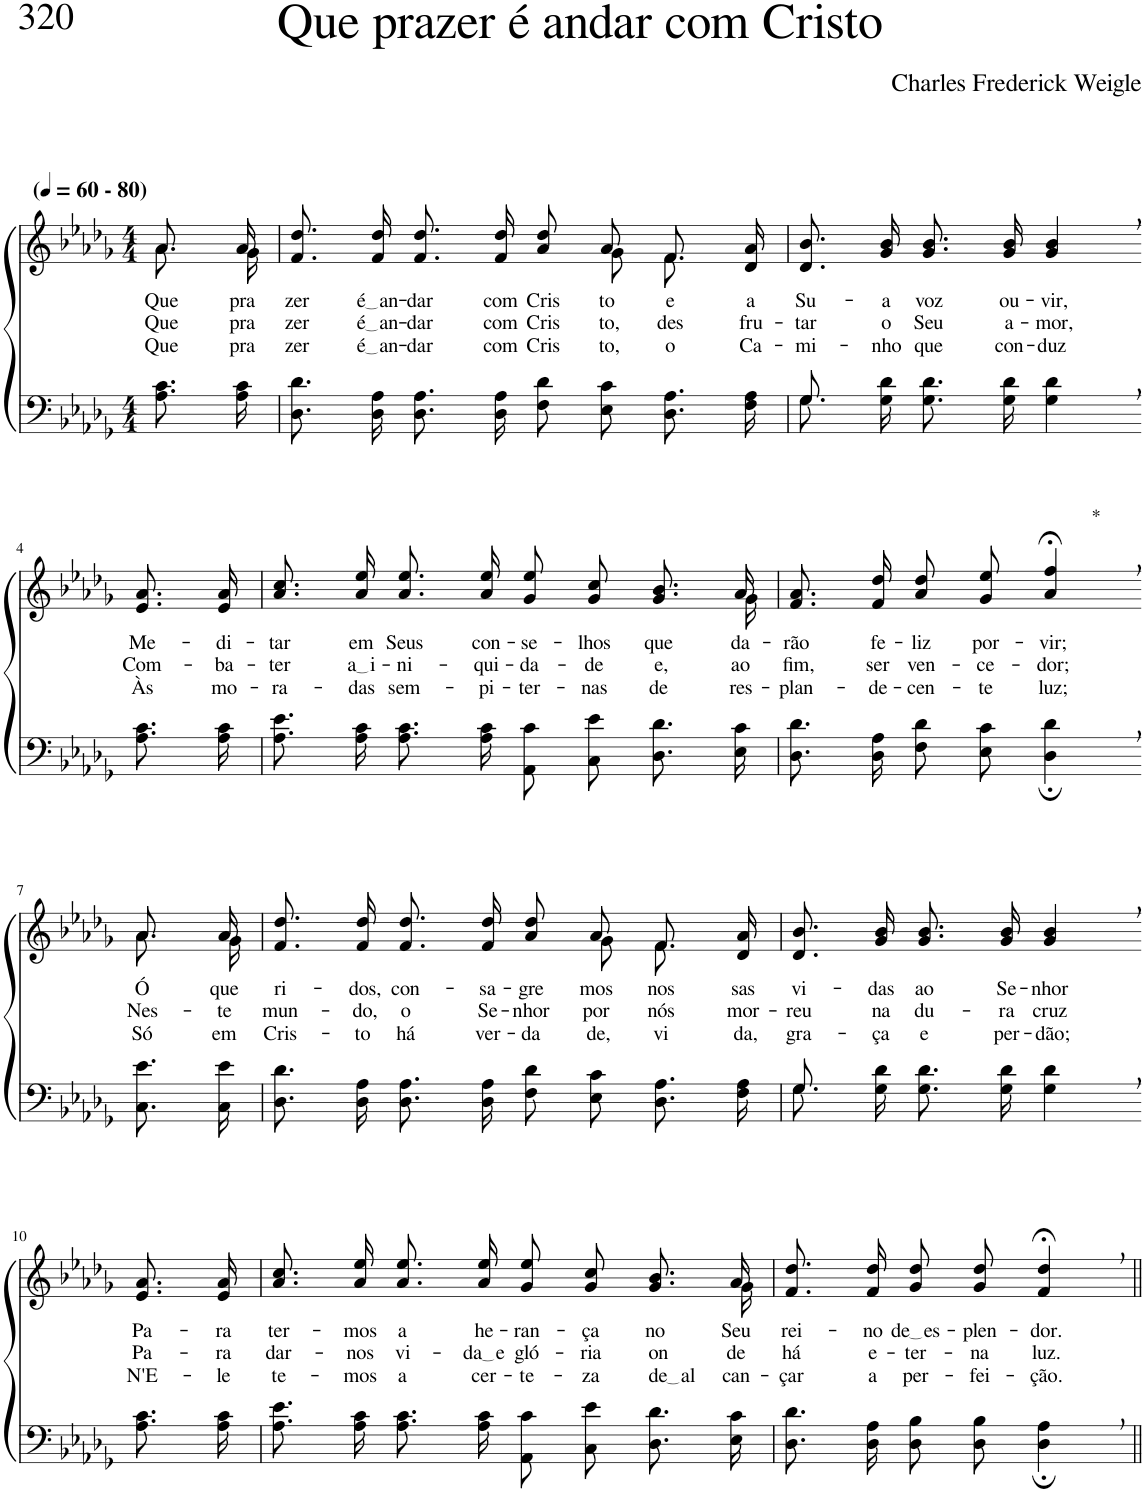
**kern	**kern	**text	**text	**text
*part2	*part1	*part1	*part1	*part1
*staff2	*staff1	*staff1	*staff1	*staff1
*I"Parte III e IV	*I"Parte I e II	*	*	*
*clefF4	*clefG2	*	*	*
*Trd2c3	*Trd2c3	*	*	*
*k[b-e-a-d-g-]	*k[b-e-a-d-g-]	*	*	*
*M4/4	*M4/4	*	*	*
*MM60	*MM60	*	*	*
=1	=1	=1	=1	=1
*	*^	*	*	*
!	!LO:TX:a:B:t=(	!	!	!	!
!	!LO:TX:a:B:t=- 80)	!	!	!	!
!	!	!	!LO:LY:b	!LO:LY:b	!LO:LY:b
8.A-\ 8.c\L	8.a-/L	8.a-\L	Que	Que	Que
!	!	!	!LO:LY:b	!LO:LY:b	!LO:LY:b
16A-\ 16c\Jk	16a-/Jk	16g-\Jk	pra-	pra-	pra-
=2	=2	=2	=2	=2	=2
!	!	!	!LO:LY:b	!LO:LY:b	!LO:LY:b
8.D-\ 8.d-\L	8.f/ 8.dd-/L	8ryy	-zer	-zer	-zer
!	!	!	!LO:LY:b	!LO:LY:b	!LO:LY:b
*	*v	*v	*	*	*
16D-\ 16A-\Jk	16f/ 16dd-/Jk	é an	é an	é an
!	!	!LO:LY:b	!LO:LY:b	!LO:LY:b
8.D-\ 8.A-\L	8.f/ 8.dd-/L	-dar	-dar	-dar
!	!	!LO:LY:b	!LO:LY:b	!LO:LY:b
16D-\ 16A-\Jk	16f/ 16dd-/Jk	com	com	com
!	!	!LO:LY:b	!LO:LY:b	!LO:LY:b
8F\ 8d-\L	8a-/ 8dd-/L	Cris-	Cris-	Cris-
*	*^	*	*	*
!	!	!	!LO:LY:b	!LO:LY:b	!LO:LY:b
8E-\ 8c\J	8a-/J	8g-\	-to	-to,	-to,
!	!	!	!LO:LY:b	!LO:LY:b	!LO:LY:b
8.D-\ 8.A-\L	8.f/L	8.f\J	e	des-	o
!	!	!	!LO:LY:b	!LO:LY:b	!LO:LY:b
16F\ 16A-\Jk	16d-/ 16a-/Jk	16ryy	a	-fru-	Ca-
=3	=3	=3	=3	=3	=3
*^	*	*	*	*	*
!	!	!	!	!LO:LY:b	!LO:LY:b	!LO:LY:b
*	*	*v	*v	*	*	*
8.G-\L	8.G-/	8.d-/ 8.b-/L	Su-	-tar	-mi-
!	!	!	!LO:LY:b	!LO:LY:b	!LO:LY:b
16G-\ 16d-\Jk	2ryy	16g-/ 16b-/Jk	-a	o	-nho
!	!	!	!LO:LY:b	!LO:LY:b	!LO:LY:b
8.G-\ 8.d-\L	.	8.g-/ 8.b-/L	voz	Seu	que
!	!	!	!LO:LY:b	!LO:LY:b	!LO:LY:b
16G-\ 16d-\Jk	.	16g-/ 16b-/Jk	ou-	a-	con-
!	!	!	!LO:LY:b	!LO:LY:b	!LO:LY:b
4G-\, 4d-\,	.	4g-/, 4b-/,	-vir,	-mor,	-duz
.	16ryy	.	.	.	.
!!LO:LB:g=z
=4-	=4-	=4-	=4-	=4-	=4-
!	!	!	!LO:LY:b	!LO:LY:b	!LO:LY:b
*v	*v	*	*	*	*
8.A-\ 8.c\L	8.e-/ 8.a-/L	Me-	Com-	Às
!	!	!LO:LY:b	!LO:LY:b	!LO:LY:b
16A-\ 16c\Jk	16e-/ 16a-/Jk	-di-	-ba-	mo-
=5	=5	=5	=5	=5
!	!	!LO:LY:b	!LO:LY:b	!LO:LY:b
*	*^	*	*	*
8.A-\ 8.e-\L	8.a-\ 8.cc\L	2...ryy	-tar	-ter	-ra-
!	!	!	!LO:LY:b	!LO:LY:b	!LO:LY:b
16A-\ 16c\Jk	16a-\ 16ee-\Jk	.	em	a i	-das
!	!	!	!LO:LY:b	!LO:LY:b	!LO:LY:b
8.A-\ 8.c\L	8.a-\ 8.ee-\L	.	Seus	-ni-	sem-
!	!	!	!LO:LY:b	!LO:LY:b	!LO:LY:b
16A-\ 16c\Jk	16a-\ 16ee-\Jk	.	con-	-qui-	-pi-
!	!	!	!LO:LY:b	!LO:LY:b	!LO:LY:b
8AA-\ 8c\L	8g-/ 8ee-/L	.	-se-	-da-	-ter-
!	!	!	!LO:LY:b	!LO:LY:b	!LO:LY:b
8C\ 8e-\J	8g-/ 8cc/J	.	-lhos	-de	-nas
!	!	!	!LO:LY:b	!LO:LY:b	!LO:LY:b
8.D-\ 8.d-\L	8.g-/ 8.b-/L	.	que	e,	de
!	!	!	!LO:LY:b	!LO:LY:b	!LO:LY:b
16E-\ 16c\Jk	16a-/Jk	16g-\	da-	ao	res-
=6	=6	=6	=6	=6	=6
!	!	!	!LO:LY:b	!LO:LY:b	!LO:LY:b
*	*v	*v	*	*	*
8.D-\ 8.d-\L	8.f/ 8.a-/L	-rão	fim,	-plan-
!	!	!LO:LY:b	!LO:LY:b	!LO:LY:b
16D-\ 16A-\Jk	16f/ 16dd-/Jk	fe-	ser	-de-
!	!	!LO:LY:b	!LO:LY:b	!LO:LY:b
8F\ 8d-\L	8a-\ 8dd-\L	-liz	ven-	-cen-
!	!	!LO:LY:b	!LO:LY:b	!LO:LY:b
8E-\ 8c\J	8g-\ 8ee-\J	por-	-ce-	-te
!	!LO:TX:a:t=*	!	!	!
!	!	!LO:LY:b	!LO:LY:b	!LO:LY:b
4D-\;, 4d-\;,	4a-/;<, 4ff/;<,	-vir;	-dor;	luz;
!!LO:LB:g=z
=7-	=7-	=7-	=7-	=7-
*	*^	*	*	*
!	!	!	!LO:LY:b	!LO:LY:b	!LO:LY:b
8.C\ 8.e-\L	8.a-/L	8.a-\L	Ó	Nes-	Só
!	!	!	!LO:LY:b	!LO:LY:b	!LO:LY:b
16C\ 16e-\Jk	16a-/Jk	16g-\Jk	que-	-te	em
=8	=8	=8	=8	=8	=8
!	!	!	!LO:LY:b	!LO:LY:b	!LO:LY:b
8.D-\ 8.d-\L	8.f/ 8.dd-/L	8ryy	-ri-	mun-	Cris-
!	!	!	!LO:LY:b	!LO:LY:b	!LO:LY:b
*	*v	*v	*	*	*
16D-\ 16A-\Jk	16f/ 16dd-/Jk	-dos,	-do,	-to
!	!	!LO:LY:b	!LO:LY:b	!LO:LY:b
8.D-\ 8.A-\L	8.f/ 8.dd-/L	con-	o	há
!	!	!LO:LY:b	!LO:LY:b	!LO:LY:b
16D-\ 16A-\Jk	16f/ 16dd-/Jk	-sa-	Se-	ver-
!	!	!LO:LY:b	!LO:LY:b	!LO:LY:b
8F\ 8d-\L	8a-/ 8dd-/L	-gre-	-nhor	-da-
*	*^	*	*	*
!	!	!	!LO:LY:b	!LO:LY:b	!LO:LY:b
8E-\ 8c\J	8a-/J	8g-\	-mos	por	-de,
!	!	!	!LO:LY:b	!LO:LY:b	!LO:LY:b
8.D-\ 8.A-\L	8.f/L	8.f\J	nos-	nós	vi-
!	!	!	!LO:LY:b	!LO:LY:b	!LO:LY:b
16F\ 16A-\Jk	16d-/ 16a-/Jk	16ryy	-sas	mor-	-da,
=9	=9	=9	=9	=9	=9
*^	*	*	*	*	*
!	!	!	!	!LO:LY:b	!LO:LY:b	!LO:LY:b
*	*	*v	*v	*	*	*
8.G-\L	8.G-/	8.d-/ 8.b-/L	vi-	-reu	gra-
!	!	!	!LO:LY:b	!LO:LY:b	!LO:LY:b
16G-\ 16d-\Jk	2ryy	16g-/ 16b-/Jk	-das	na	-ça
!	!	!	!LO:LY:b	!LO:LY:b	!LO:LY:b
8.G-\ 8.d-\L	.	8.g-/ 8.b-/L	ao	du-	e
!	!	!	!LO:LY:b	!LO:LY:b	!LO:LY:b
16G-\ 16d-\Jk	.	16g-/ 16b-/Jk	Se-	-ra	per-
!	!	!	!LO:LY:b	!LO:LY:b	!LO:LY:b
4G-\, 4d-\,	.	4g-/, 4b-/,	-nhor	cruz	-dão;
.	16ryy	.	.	.	.
!!LO:LB:g=z
=10-	=10-	=10-	=10-	=10-	=10-
!	!	!	!LO:LY:b	!LO:LY:b	!LO:LY:b
*v	*v	*	*	*	*
8.A-\ 8.c\L	8.e-/ 8.a-/L	Pa-	Pa-	N'E-
!	!	!LO:LY:b	!LO:LY:b	!LO:LY:b
16A-\ 16c\Jk	16e-/ 16a-/Jk	-ra	-ra	-le
=11	=11	=11	=11	=11
!	!	!LO:LY:b	!LO:LY:b	!LO:LY:b
*	*^	*	*	*
8.A-\ 8.e-\L	8.a-\ 8.cc\L	2...ryy	ter-	dar-	te-
!	!	!	!LO:LY:b	!LO:LY:b	!LO:LY:b
16A-\ 16c\Jk	16a-\ 16ee-\Jk	.	-mos	-nos	-mos
!	!	!	!LO:LY:b	!LO:LY:b	!LO:LY:b
8.A-\ 8.c\L	8.a-\ 8.ee-\L	.	a	vi-	a
!	!	!	!LO:LY:b	!LO:LY:b	!LO:LY:b
16A-\ 16c\Jk	16a-\ 16ee-\Jk	.	he-	da e	cer-
!	!	!	!LO:LY:b	!LO:LY:b	!LO:LY:b
8AA-\ 8c\L	8g-/ 8ee-/L	.	-ran-	gló-	-te-
!	!	!	!LO:LY:b	!LO:LY:b	!LO:LY:b
8C\ 8e-\J	8g-/ 8cc/J	.	-ça	-ria	-za
!	!	!	!LO:LY:b	!LO:LY:b	!LO:LY:b
8.D-\ 8.d-\L	8.g-/ 8.b-/L	.	no	on-	de al
!	!	!	!LO:LY:b	!LO:LY:b	!LO:LY:b
16E-\ 16c\Jk	16a-/Jk	16g-\	Seu	-de	-can-
=12	=12	=12	=12	=12	=12
!	!	!	!LO:LY:b	!LO:LY:b	!LO:LY:b
*	*v	*v	*	*	*
8.D-\ 8.d-\L	8.f/ 8.dd-/L	rei-	há	çar
!	!	!LO:LY:b	!LO:LY:b	!LO:LY:b
16D-\ 16A-\Jk	16f/ 16dd-/Jk	-no	e-	a
!	!	!LO:LY:b	!LO:LY:b	!LO:LY:b
8D-\ 8B-\L	8g-\ 8dd-\L	de es	-ter-	per-
!	!	!LO:LY:b	!LO:LY:b	!LO:LY:b
8D-\ 8B-\J	8g-\ 8dd-\J	-plen-	-na	-fei-
!	!	!LO:LY:b	!LO:LY:b	!LO:LY:b
4D-\;, 4A-\;,	4f/;<, 4dd-/;<,	-dor.	luz.	-ção.
=||	=||	=||	=||	=||
*-	*-	*-	*-	*-
